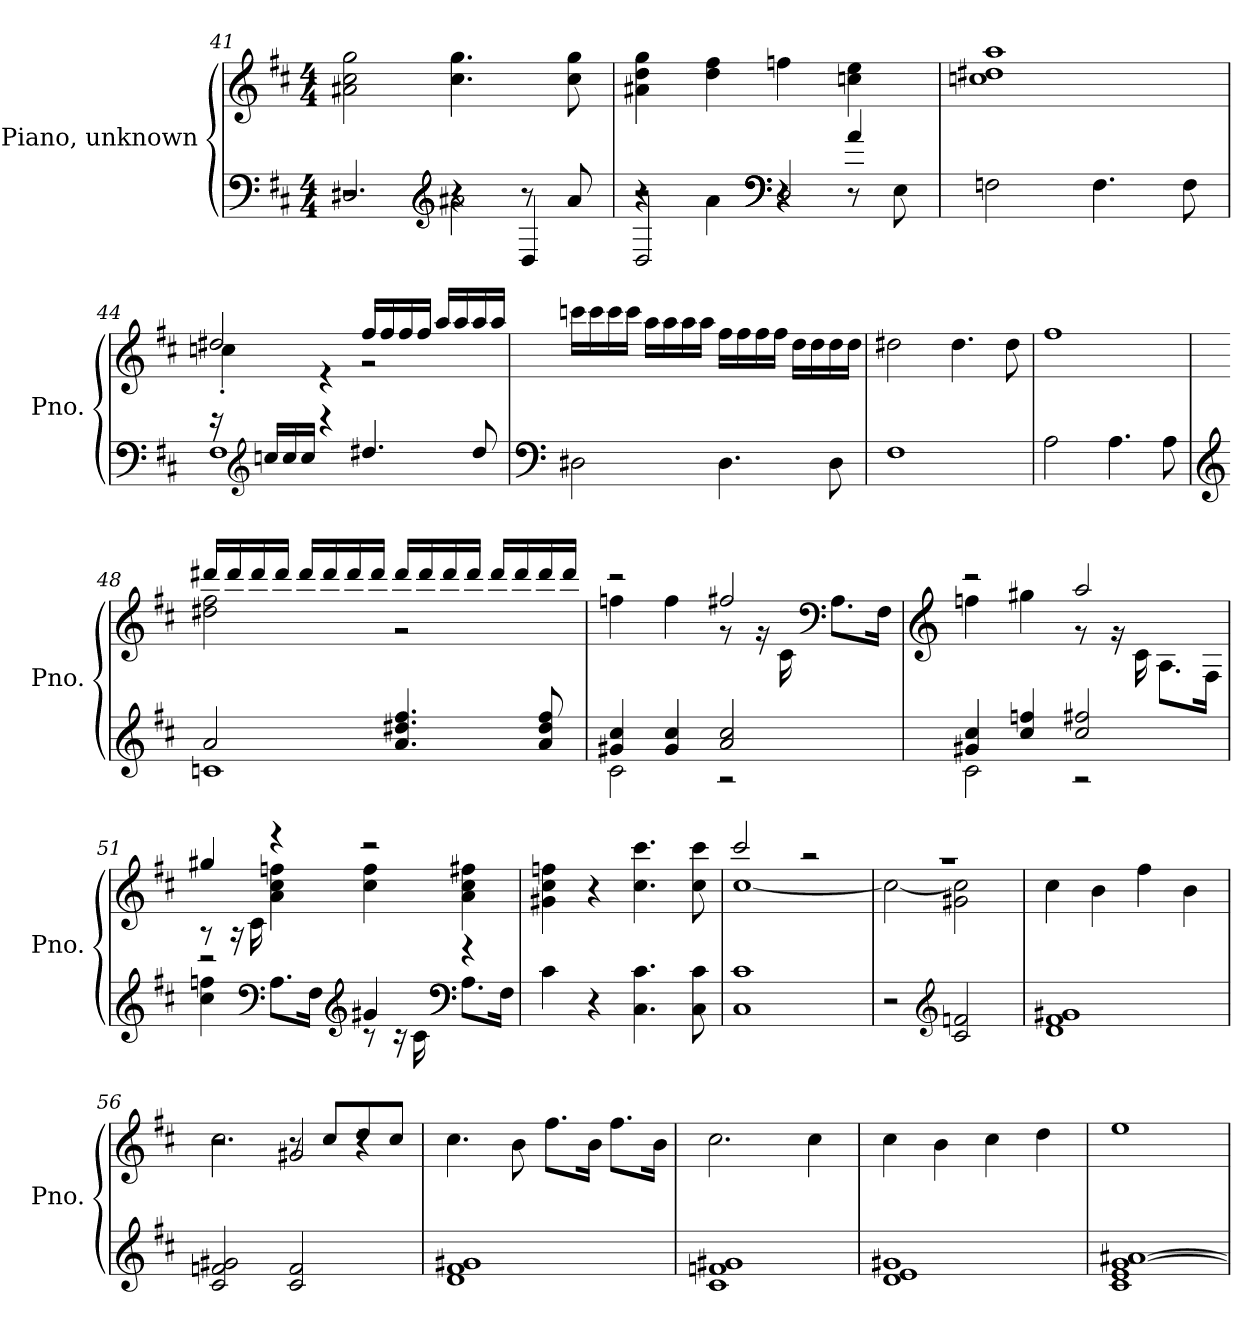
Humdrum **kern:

**kern	**kern
*part1	*part1
*staff2	*staff1
*I"Piano, unknown	*
*I'Pno.	*
*clefF4	*clefG2
*k[f#c#]	*k[f#c#]
*M4/4	*M4/4
=41	=41
*^	*
*	*^	*
2r	2r	2.D#X/	2a#X\ 2cc#\ 2gg\
*clefG2	*	*	*
4r	2a#X\	.	4.cc#\ 4.gg\
8r	.	4D#/	.
8a#/	.	.	8cc#\ 8gg\
!!LO:LB:g=z
=42	=42	=42	=42
2r	4r	2D/	4a#X\ 4dd\ 4gg\
.	4a\	.	4dd\ 4ff#\
*clefF4	*	*	*
4r	4r	2D/	4ffn\
4a/	8r	.	4ccn\ 4ee\
.	8E\	.	.
*v	*v	*v	*
=43	=43
2Fn\	1ccn 1dd#X 1aa
4.F\	.
8F\	.
=44	=44
*^	*^
16r	1F#	2dd#X/	4ccn'\
*clefG2	*	*	*
16ccn/LL	.	.	.
16cc/	.	.	.
16cc/JJ	.	.	.
4r	.	.	4r
4.dd#X/	.	16ff#/LL	2r
.	.	16ff#/	.
.	.	16ff#/	.
.	.	16ff#/JJ	.
.	.	16aa/LL	.
.	.	16aa/	.
8dd#/	.	16aa/	.
.	.	16aa/JJ	.
*v	*v	*	*
*	*v	*v
!!LO:LB:g=z
=45	=45
*clefF4	*
2D#X\	16cccn\LL
.	16ccc\
.	16ccc\
.	16ccc\JJ
.	16aa\LL
.	16aa\
.	16aa\
.	16aa\JJ
4.D#\	16ff#\LL
.	16ff#\
.	16ff#\
.	16ff#\JJ
.	16dd\LL
.	16dd\
8D#\	16dd\
.	16dd\JJ
=46	=46
1F#	2dd#X\
.	4.dd#\
.	8dd#\
=47	=47
2A\	1ff#
4.A\	.
8A\	.
!!LO:LB:g=z
=48	=48
*clefG2	*
*^	*^
2a/	1cn	16ddd#X/LL	2dd#X\ 2ff#\
.	.	16ddd#/	.
.	.	16ddd#/	.
.	.	16ddd#/JJ	.
.	.	16ddd#/LL	.
.	.	16ddd#/	.
.	.	16ddd#/	.
.	.	16ddd#/JJ	.
4.a/ 4.dd#X/ 4.ff#/	.	16ddd#/LL	2r
.	.	16ddd#/	.
.	.	16ddd#/	.
.	.	16ddd#/JJ	.
.	.	16ddd#/LL	.
.	.	16ddd#/	.
8a/ 8dd#/ 8ff#/	.	16ddd#/	.
.	.	16ddd#/JJ	.
=49	=49	=49	=49
4g#X/ 4cc#/	2c#\	2r	4ffn\
4g#/ 4cc#/	.	.	4ff\
2a/ 2cc#/	2r	2ff#X/	8r
.	.	.	16r
.	.	.	16c#\
*	*	*clefF4	*
.	.	.	8.A\L
.	.	.	16F#\Jk
!!LO:PB:g=z	!!
=50	=50	=50	=50
*	*	*clefG2	*
4g#X/ 4cc#/	2c#\	2r	4ffn\
4cc#/ 4ffn/	.	.	4gg#X\
2cc#/ 2ff#X/	2r	2aa/	8r
.	.	.	16r
.	.	.	16c#\
.	.	.	8.A\L
.	.	.	16F#\Jk
=51	=51	=51	=51
2r	4cc#\ 4ffn\	4gg#X/	8r
.	.	.	16r
.	.	.	16c#\
*clefF4	*	*	*
.	8.A\L	4r	4a\ 4cc#\ 4ffn\
.	16F#\Jk	.	.
*clefG2	*	*	*
4g#X/	8r	2r	4cc#\ 4ff\
.	16r	.	.
.	16c#\	.	.
*clefF4	*	*	*
4r	8.A\L	.	4a\ 4cc#\ 4ff#X\
.	16F#\Jk	.	.
*v	*v	*	*
*	*v	*v
=52	=52
4c#\	4g#X\ 4cc#\ 4ffn\
4r	4r
4.C#\ 4.c#\	4.cc#\ 4.ccc#\
8C#\ 8c#\	8cc#\ 8ccc#\
=53	=53
*	*^
1C# 1c#	2ccc#/	[1cc#
.	2r	.
=54	=54	=54
2r	1r	2cc#\_
*clefG2	*	*
2c#/ 2fn/	.	2g#X\ 2cc#\]
*	*v	*v
!!LO:LB:g=z
=55	=55
1d 1f# 1g#X	4cc#\
.	4b\
.	4ff#\
.	4b\
=56	=56
*	*^
*	*	*^
2c#/ 2fn/ 2g#X/	2r	2.cc#\	2r
2c#/ 2f/	8r	.	2g#X/
.	8cc#/L	.	.
.	8dd/	4r	.
.	8cc#/J	.	.
*	*v	*v	*v
=57	=57
1d 1f# 1g#X	4.cc#\
.	8b\
.	8.ff#\L
.	16b\Jk
.	8.ff#\L
.	16b\Jk
=58	=58
1c# 1fn 1g#X	2.cc#\
.	4cc#\
=59	=59
1d 1e 1g#X	4cc#\
.	4b\
.	4cc#\
.	4dd\
=60	=60
*^	*
[1g [1a#X	1c# 1e	1ee
*v	*v	*
=	=
*-	*-
